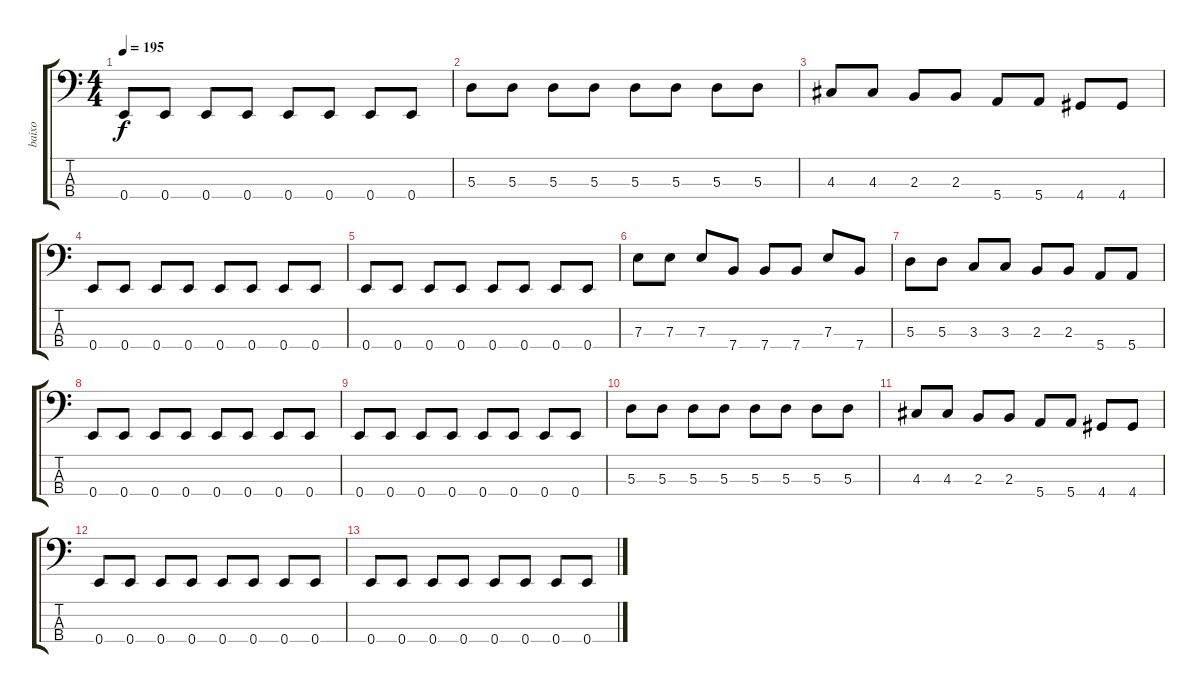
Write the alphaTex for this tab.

\track ("baixo" "baixo") {instrument electricbassfinger}
\staff {score tabs}
\tuning (G2 D2 A1 E1) {hide}
\ts (4 4)
\tempo 195
\clef f4
\ks c
0.4.8{dy f} 0.4.8 0.4.8 0.4.8 0.4.8 0.4.8 0.4.8 0.4.8 |
5.3.8 5.3.8 5.3.8 5.3.8 5.3.8 5.3.8 5.3.8 5.3.8 |
4.3.8 4.3.8 2.3.8 2.3.8 5.4.8 5.4.8 4.4.8 4.4.8 |
0.4.8 0.4.8 0.4.8 0.4.8 0.4.8 0.4.8 0.4.8 0.4.8 |
0.4.8 0.4.8 0.4.8 0.4.8 0.4.8 0.4.8 0.4.8 0.4.8 |
7.3.8 7.3.8 7.3.8 7.4.8 7.4.8 7.4.8 7.3.8 7.4.8 |
5.3.8 5.3.8 3.3.8 3.3.8 2.3.8 2.3.8 5.4.8 5.4.8 |
0.4.8 0.4.8 0.4.8 0.4.8 0.4.8 0.4.8 0.4.8 0.4.8 |
0.4.8 0.4.8 0.4.8 0.4.8 0.4.8 0.4.8 0.4.8 0.4.8 |
5.3.8{volume 0} 5.3.8 5.3.8 5.3.8 5.3.8 5.3.8 5.3.8 5.3.8 |
4.3.8 4.3.8 2.3.8 2.3.8 5.4.8 5.4.8 4.4.8 4.4.8 |
0.4.8 0.4.8 0.4.8 0.4.8 0.4.8 0.4.8 0.4.8 0.4.8 |
0.4.8 0.4.8 0.4.8 0.4.8 0.4.8 0.4.8 0.4.8 0.4.8
